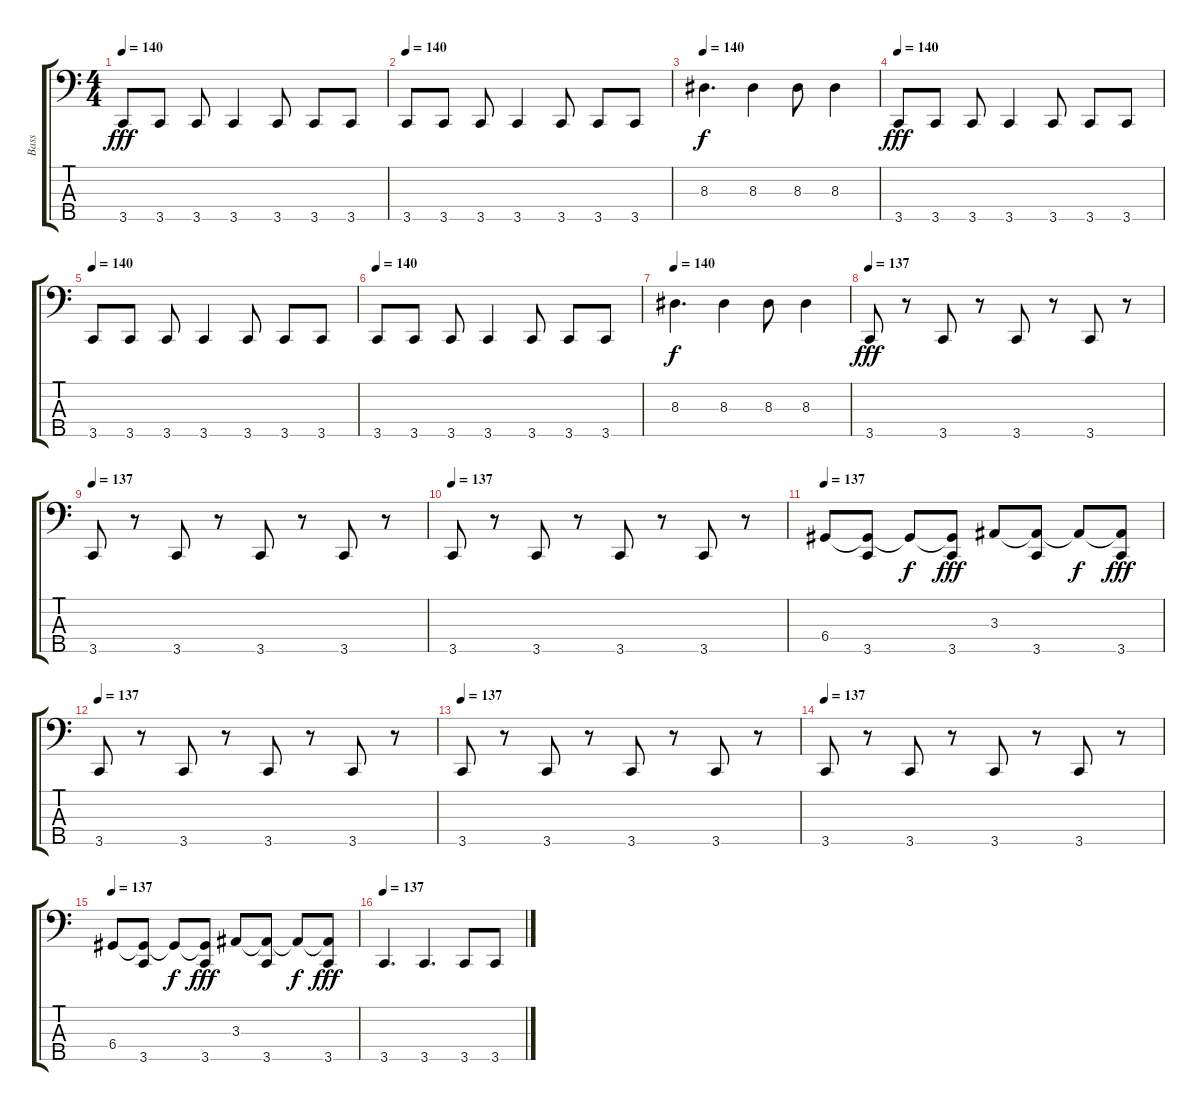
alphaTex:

\track ("Bass" "Bass") {instrument electricbassfinger}
\staff {score tabs}
\tuning (F2 C2 G1 D1 A0) {hide}
\ts (4 4)
\tempo 140
\clef f4
\ks c
3.5.8{dy fff} 3.5.8 3.5.8 3.5.4 3.5.8 3.5.8 3.5.8 |
\tempo 140
3.5.8 3.5.8 3.5.8 3.5.4 3.5.8 3.5.8 3.5.8 |
\tempo 140
8.3.4{d dy f} 8.3.4 8.3.8 8.3.4 |
\tempo 140
3.5.8{dy fff} 3.5.8 3.5.8 3.5.4 3.5.8 3.5.8 3.5.8 |
\tempo 140
3.5.8 3.5.8 3.5.8 3.5.4 3.5.8 3.5.8 3.5.8 |
\tempo 140
3.5.8 3.5.8 3.5.8 3.5.4 3.5.8 3.5.8 3.5.8 |
\tempo 140
8.3.4{d dy f} 8.3.4 8.3.8 8.3.4 |
\tempo 137
3.5.8{dy fff} r.8 3.5.8 r.8 3.5.8 r.8 3.5.8 r.8 |
\tempo 137
3.5.8 r.8 3.5.8 r.8 3.5.8 r.8 3.5.8 r.8 |
\tempo 137
3.5.8 r.8 3.5.8 r.8 3.5.8 r.8 3.5.8 r.8 |
\tempo 137
6.4.8 (6.4{t} 3.5).8 6.4{t}.8{dy f} (6.4{t} 3.5).8{dy fff} 3.3.8 (3.3{t} 3.5).8 3.3{t}.8{dy f} (3.3{t} 3.5).8{dy fff} |
\tempo 137
3.5.8 r.8 3.5.8 r.8 3.5.8 r.8 3.5.8 r.8 |
\tempo 137
3.5.8 r.8 3.5.8 r.8 3.5.8 r.8 3.5.8 r.8 |
\tempo 137
3.5.8 r.8 3.5.8 r.8 3.5.8 r.8 3.5.8 r.8 |
\tempo 137
6.4.8 (6.4{t} 3.5).8 6.4{t}.8{dy f} (6.4{t} 3.5).8{dy fff} 3.3.8 (3.3{t} 3.5).8 3.3{t}.8{dy f} (3.3{t} 3.5).8{dy fff} |
\tempo 137
3.5.4{d} 3.5.4{d} 3.5.8 3.5.8
